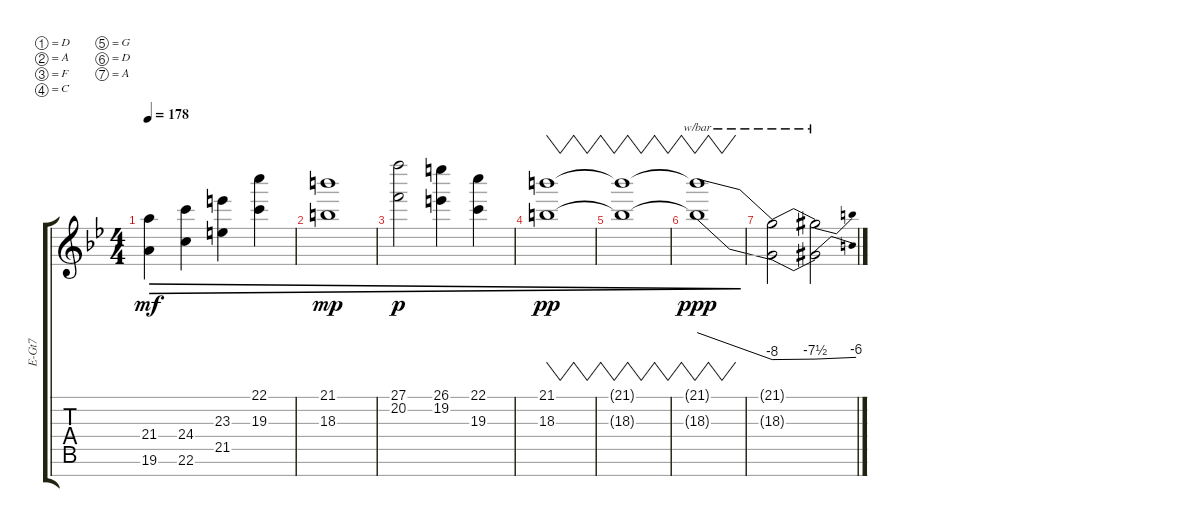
\defaultSystemsLayout 4
\bracketExtendMode groupsimilarinstruments
\otherSystemsTrackNameOrientation horizontal
\track ("synth" "E-Gt7") {instrument distortionguitar}
\staff {score tabs}
\tuning (D4 A3 F3 C3 G2 D2 A1)
\ts (4 4)
\tempo 178
\clef g2
\ks bb
(21.4{acc forcenatural} 19.6{acc forcenatural}).4{dec dy mf beam Down} (24.4{acc forcenatural} 22.6{acc forcenatural}).4{dec beam Down} (23.3{acc #} 21.5{acc #}).4{dec beam Down} (22.1{acc forcenatural} 19.3{acc forcenatural}).4{dec beam Down} |
(21.1{acc #} 18.3{acc #}).1{dec dy mp beam Down} |
(27.1{acc forcenatural} 20.2{acc forcenatural}).2{dec dy p beam Down} (26.1{acc #} 19.2{acc #}).4{dec beam Down} (22.1{acc forcenatural} 19.3{acc forcenatural}).4{dec beam Down} |
(21.1{acc #} 18.3{acc #}).1{vw dec dy pp beam Down} |
(21.1{t acc #} 18.3{t acc #}).1{vw dec beam Down} |
(21.1{t acc #} 18.3{t acc #}).1{vw tbe (dive default 0 0 43.8 -32) dec dy ppp beam Down} |
(21.1{t acc #} 18.3{t acc #}).2{tbe (dive default 0 -32 43.8 -30) beam Down} (18.3{t acc #} 21.1{t acc #}).2{tbe (dive default 0 -30 44.4 -24) beam Down}
